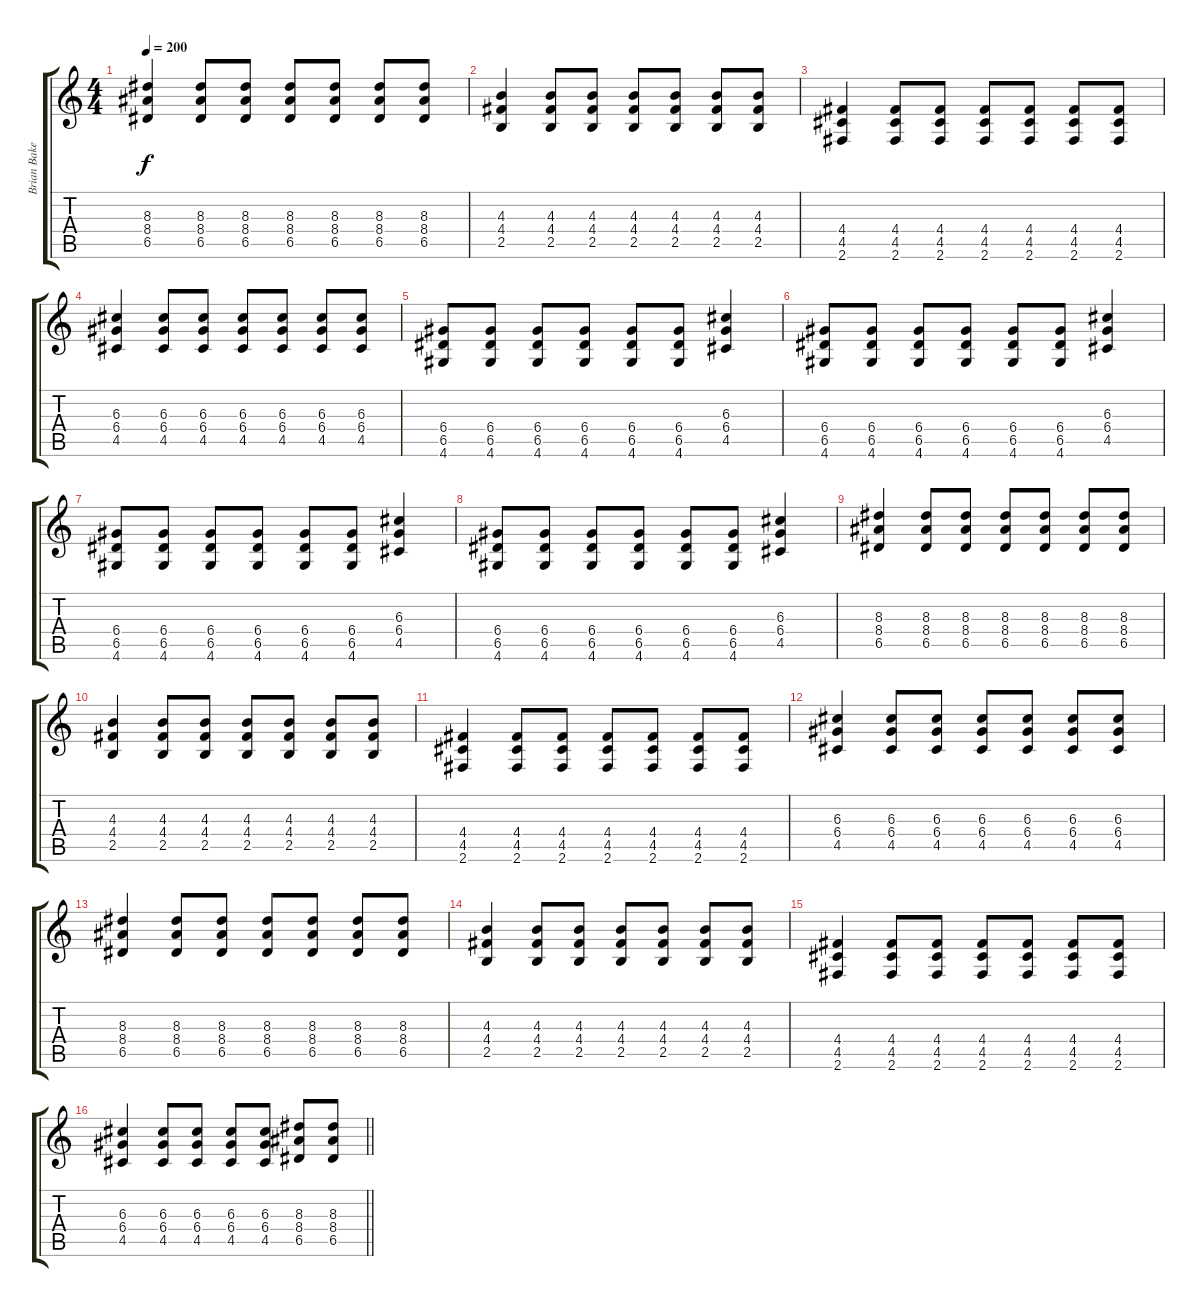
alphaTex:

\track ("Brian Baker" "Brian Bake") {instrument overdrivenguitar}
\staff {score tabs}
\tuning (E4 B3 G3 D3 A2 E2) {hide}
\ts (4 4)
\tempo 200
\clef g2
\ks c
(8.3 8.4 6.5).4{dy f} (8.3 8.4 6.5).8 (8.3 8.4 6.5).8 (8.3 8.4 6.5).8 (8.3 8.4 6.5).8 (8.3 8.4 6.5).8 (8.3 8.4 6.5).8 |
(4.3 4.4 2.5).4 (4.3 4.4 2.5).8 (4.3 4.4 2.5).8 (4.3 4.4 2.5).8 (4.3 4.4 2.5).8 (4.3 4.4 2.5).8 (4.3 4.4 2.5).8 |
(4.4 4.5 2.6).4 (4.4 4.5 2.6).8 (4.4 4.5 2.6).8 (4.4 4.5 2.6).8 (4.4 4.5 2.6).8 (4.4 4.5 2.6).8 (4.4 4.5 2.6).8 |
(6.3 6.4 4.5).4 (6.3 6.4 4.5).8 (6.3 6.4 4.5).8 (6.3 6.4 4.5).8 (6.3 6.4 4.5).8 (6.3 6.4 4.5).8 (6.3 6.4 4.5).8 |
(6.4 6.5 4.6).8 (6.4 6.5 4.6).8 (6.4 6.5 4.6).8 (6.4 6.5 4.6).8 (6.4 6.5 4.6).8 (6.4 6.5 4.6).8 (6.3 6.4 4.5).4 |
(6.4 6.5 4.6).8 (6.4 6.5 4.6).8 (6.4 6.5 4.6).8 (6.4 6.5 4.6).8 (6.4 6.5 4.6).8 (6.4 6.5 4.6).8 (6.3 6.4 4.5).4 |
(6.4 6.5 4.6).8 (6.4 6.5 4.6).8 (6.4 6.5 4.6).8 (6.4 6.5 4.6).8 (6.4 6.5 4.6).8 (6.4 6.5 4.6).8 (6.3 6.4 4.5).4 |
(6.4 6.5 4.6).8 (6.4 6.5 4.6).8 (6.4 6.5 4.6).8 (6.4 6.5 4.6).8 (6.4 6.5 4.6).8 (6.4 6.5 4.6).8 (6.3 6.4 4.5).4 |
(8.3 8.4 6.5).4 (8.3 8.4 6.5).8 (8.3 8.4 6.5).8 (8.3 8.4 6.5).8 (8.3 8.4 6.5).8 (8.3 8.4 6.5).8 (8.3 8.4 6.5).8 |
(4.3 4.4 2.5).4 (4.3 4.4 2.5).8 (4.3 4.4 2.5).8 (4.3 4.4 2.5).8 (4.3 4.4 2.5).8 (4.3 4.4 2.5).8 (4.3 4.4 2.5).8 |
(4.4 4.5 2.6).4 (4.4 4.5 2.6).8 (4.4 4.5 2.6).8 (4.4 4.5 2.6).8 (4.4 4.5 2.6).8 (4.4 4.5 2.6).8 (4.4 4.5 2.6).8 |
(6.3 6.4 4.5).4 (6.3 6.4 4.5).8 (6.3 6.4 4.5).8 (6.3 6.4 4.5).8 (6.3 6.4 4.5).8 (6.3 6.4 4.5).8 (6.3 6.4 4.5).8 |
(8.3 8.4 6.5).4 (8.3 8.4 6.5).8 (8.3 8.4 6.5).8 (8.3 8.4 6.5).8 (8.3 8.4 6.5).8 (8.3 8.4 6.5).8 (8.3 8.4 6.5).8 |
(4.3 4.4 2.5).4 (4.3 4.4 2.5).8 (4.3 4.4 2.5).8 (4.3 4.4 2.5).8 (4.3 4.4 2.5).8 (4.3 4.4 2.5).8 (4.3 4.4 2.5).8 |
(4.4 4.5 2.6).4 (4.4 4.5 2.6).8 (4.4 4.5 2.6).8 (4.4 4.5 2.6).8 (4.4 4.5 2.6).8 (4.4 4.5 2.6).8 (4.4 4.5 2.6).8 |
\barLineRight lightlight
(6.3 6.4 4.5).4 (6.3 6.4 4.5).8 (6.3 6.4 4.5).8 (6.3 6.4 4.5).8 (6.3 6.4 4.5).8 (8.3 8.4 6.5).8 (8.3 8.4 6.5).8
